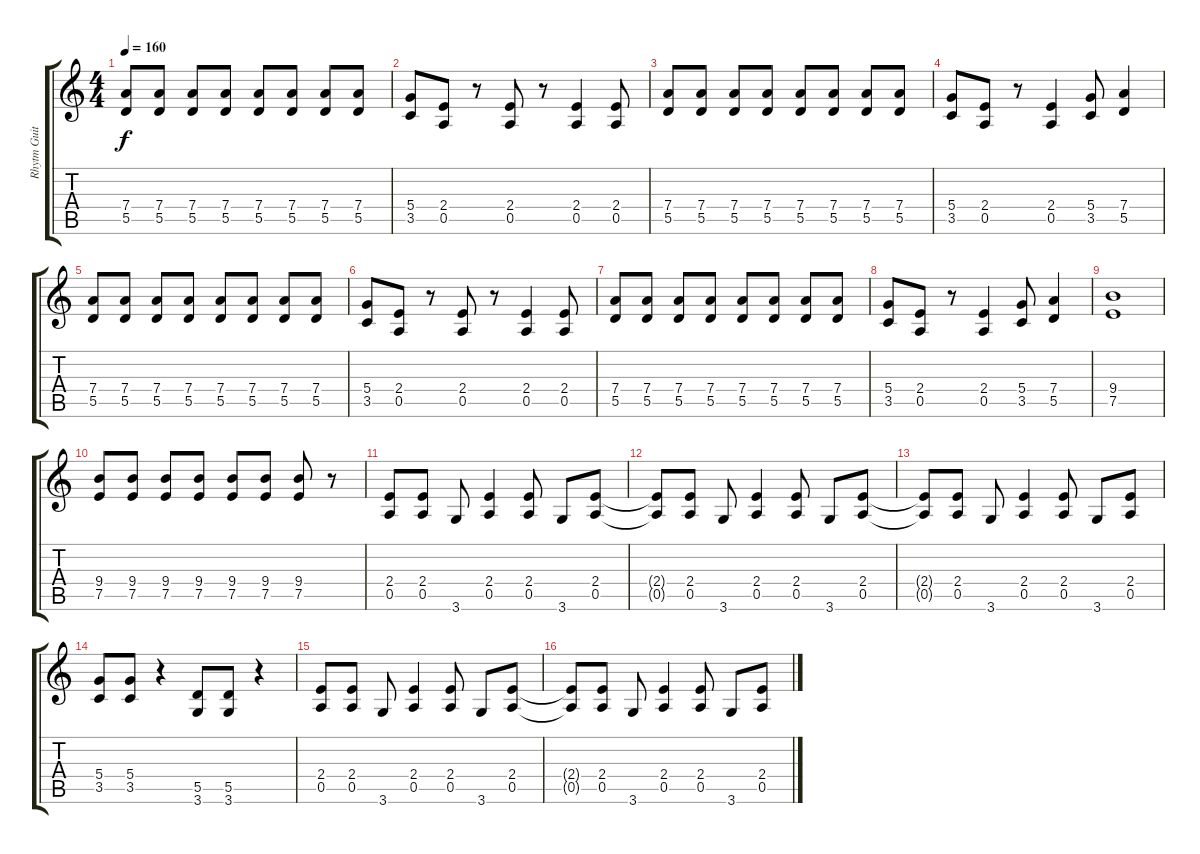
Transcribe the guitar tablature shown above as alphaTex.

\track ("Rhytm Guitar" "Rhytm Guit") {instrument distortionguitar}
\staff {score tabs}
\tuning (E4 B3 G3 D3 A2 E2) {hide}
\ts (4 4)
\tempo 160
\clef g2
\ks c
(7.4 5.5).8{dy f} (7.4 5.5).8 (7.4 5.5).8 (7.4 5.5).8 (7.4 5.5).8 (7.4 5.5).8 (7.4 5.5).8 (7.4 5.5).8 |
(5.4 3.5).8 (2.4 0.5).8 r.8 (2.4 0.5).8 r.8 (2.4 0.5).4 (2.4 0.5).8 |
(7.4 5.5).8 (7.4 5.5).8 (7.4 5.5).8 (7.4 5.5).8 (7.4 5.5).8 (7.4 5.5).8 (7.4 5.5).8 (7.4 5.5).8 |
(5.4 3.5).8 (2.4 0.5).8 r.8 (2.4 0.5).4 (5.4 3.5).8 (7.4 5.5).4 |
(7.4 5.5).8 (7.4 5.5).8 (7.4 5.5).8 (7.4 5.5).8 (7.4 5.5).8 (7.4 5.5).8 (7.4 5.5).8 (7.4 5.5).8 |
(5.4 3.5).8 (2.4 0.5).8 r.8 (2.4 0.5).8 r.8 (2.4 0.5).4 (2.4 0.5).8 |
(7.4 5.5).8 (7.4 5.5).8 (7.4 5.5).8 (7.4 5.5).8 (7.4 5.5).8 (7.4 5.5).8 (7.4 5.5).8 (7.4 5.5).8 |
(5.4 3.5).8 (2.4 0.5).8 r.8 (2.4 0.5).4 (5.4 3.5).8 (7.4 5.5).4 |
(9.4 7.5).1 |
(9.4 7.5).8 (9.4 7.5).8 (9.4 7.5).8 (9.4 7.5).8 (9.4 7.5).8 (9.4 7.5).8 (9.4 7.5).8 r.8 |
(2.4 0.5).8 (2.4 0.5).8 3.6.8 (2.4 0.5).4 (2.4 0.5).8 3.6.8 (2.4 0.5).8 |
(2.4{t} 0.5{t}).8 (2.4 0.5).8 3.6.8 (2.4 0.5).4 (2.4 0.5).8 3.6.8 (2.4 0.5).8 |
(2.4{t} 0.5{t}).8 (2.4 0.5).8 3.6.8 (2.4 0.5).4 (2.4 0.5).8 3.6.8 (2.4 0.5).8 |
(5.4 3.5).8 (5.4 3.5).8 r.4 (5.5 3.6).8 (5.5 3.6).8 r.4 |
(2.4 0.5).8 (2.4 0.5).8 3.6.8 (2.4 0.5).4 (2.4 0.5).8 3.6.8 (2.4 0.5).8 |
(2.4{t} 0.5{t}).8 (2.4 0.5).8 3.6.8 (2.4 0.5).4 (2.4 0.5).8 3.6.8 (2.4 0.5).8
